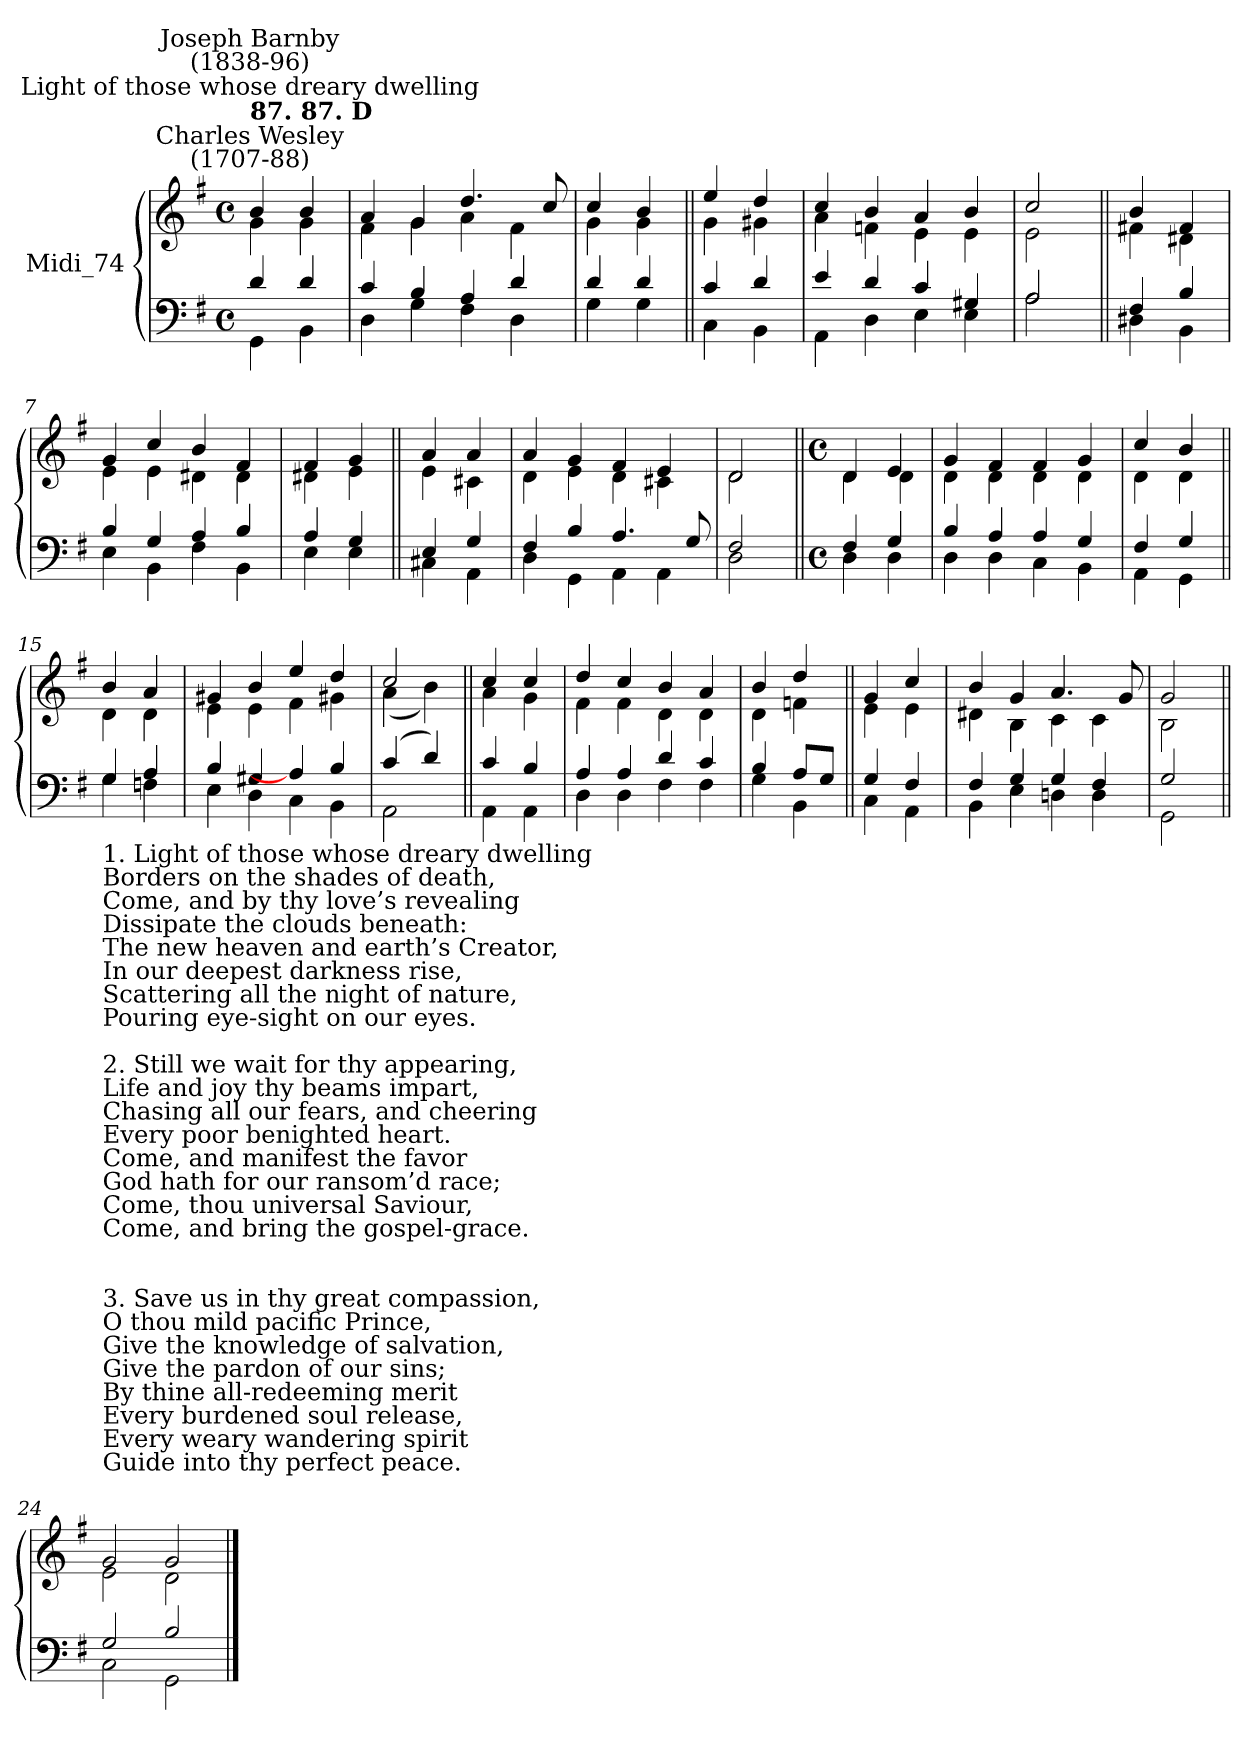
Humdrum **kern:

**kern	**kern
*part2	*part1
*staff2	*staff1
*I"Midi_74	*I"Midi_74
*clefF4	*clefG2
*k[f#]	*k[f#]
*G:	*G:
*M4/4	*M4/4
*met(c)	*met(c)
=	=
*^	*^
!	!	!LO:TX:a:cj:t=Charles Wesley\n(1707-88)	!
!	!	!LO:TX:a:B:t=87. 87. D	!
!	!	!LO:TX:a:cj:t=Light of those whose dreary dwelling	!
!	!	!LO:TX:a:cj:t=Joseph Barnby\n(1838-96)	!
4d/	4GG\	4b/	4g\
4d/	4BB\	4b/	4g\
=1	=1	=1	=1
4c/	4D\	4a/	4f#\
4B/	4G\	4g/	4g\
4A/	4F#\	4.dd/	4a\
4d/	4D\	.	4f#\
.	.	8cc/	.
=2	=2	=2	=2
4d/	4G\	4cc/	4g\
4d/	4G\	4b/	4g\
=3||	=3||	=3||	=3||
4c/	4C\	4ee/	4g\
4d/	4BB\	4dd/	4g#X\
=4	=4	=4	=4
4e/	4AA\	4cc/	4a\
4d/	4D\	4b/	4fn\
4c/	4E\	4a/	4e\
4G#X/	4E\	4b/	4e\
=5	=5	=5	=5
2A/	2A\	2cc/	2e\
=6||	=6||	=6||	=6||
4F#/	4D#X\	4b/	4f#X\
4B/	4BB\	4f#/	4d#X\
=7	=7	=7	=7
4B/	4E\	4g/	4e\
4G/	4BB\	4cc/	4e\
4A/	4F#\	4b/	4d#X\
4B/	4BB\	4f#/	4d#\
=8	=8	=8	=8
4A/	4E\	4f#/	4d#X\
4G/	4E\	4g/	4e\
=9||	=9||	=9||	=9||
4E/	4C#X\	4a/	4e\
4G/	4AA\	4a/	4c#X\
=10	=10	=10	=10
4F#/	4D\	4a/	4d\
4B/	4GG\	4g/	4e\
4.A/	4AA\	4f#/	4d\
.	4AA\	4e/	4c#X\
8G/	.	.	.
=11	=11	=11	=11
2F#/	2D\	2d/	2d\
!!LO:LB:g=z	!!
=12||	=12||	=12||	=12||
*M4/4	*	*M4/4	*
*met(c)	*	*met(c)	*
4F#/	4D\	4d/	4d\
4G/	4D\	4e/	4d\
=13	=13	=13	=13
4B/	4D\	4g/	4d\
4A/	4D\	4f#/	4d\
4A/	4C\	4f#/	4d\
4G/	4BB\	4g/	4d\
=14	=14	=14	=14
4F#/	4AA\	4cc/	4d\
4G/	4GG\	4b/	4d\
=15||	=15||	=15||	=15||
!LO:TX:b:t=1. Light of those whose dreary dwelling\nBorders on the shades of death,\nCome, and by thy love’s revealing\nDissipate the clouds beneath&colon;\nThe new heaven and earth’s Creator,\nIn our deepest darkness rise,\nScattering all the night of nature,\nPouring eye-sight on our eyes.\n\n2. Still we wait for thy appearing,\nLife and joy thy beams impart,\nChasing all our fears, and cheering\nEvery poor benighted heart.\nCome, and manifest the favor\nGod hath for our ransom’d race;\nCome, thou universal Saviour,\nCome, and bring the gospel-grace.\n\n\n3. Save us in thy great compassion,\nO thou mild pacific Prince,\nGive the knowledge of salvation,\nGive the pardon of our sins;\nBy thine all-redeeming merit \nEvery burdened soul release, \nEvery weary wandering spirit\nGuide into thy perfect peace.	!	!	!
4G/	4G\	4b/	4d\
4A/	4Fn\	4a/	4d\
=16	=16	=16	=16
4B/	4E\	4g#X/	4e\
4G#X/	4D\	4b/	4e\
4A/]	4C\	4ee/	4f#\
4B/	4BB\	4dd/	4g#X\
=17	=17	=17	=17
(>4c/	2AA\	2cc/	(<4a\
4d/)	.	.	4b\)
=18||	=18||	=18||	=18||
4c/	4AA\	4cc/	4a\
4B/	4AA\	4cc/	4g\
=19	=19	=19	=19
4A/	4D\	4dd/	4f#\
4A/	4D\	4cc/	4f#\
4d/	4F#\	4b/	4d\
4c/	4F#\	4a/	4d\
=20	=20	=20	=20
4B/	4G\	4b/	4d\
8A/L	4BB\	4dd/	4fn\
8G/J	.	.	.
=21||	=21||	=21||	=21||
4G/	4C\	4g/	4e\
4F#/	4AA\	4cc/	4e\
=22	=22	=22	=22
4F#/	4BB\	4b/	4d#X\
4G/	4E\	4g/	4B\
4G/	4Dn\	4.a/	4c\
4F#/	4D\	.	4c\
.	.	8g/	.
=23	=23	=23	=23
2G/	2GG\	2g/	2B\
=24||	=24||	=24||	=24||
2G/	2C\	2g/	2e\
2B/	2GG\	2g/	2d\
*v	*v	*	*
*	*v	*v
==	==
*-	*-
